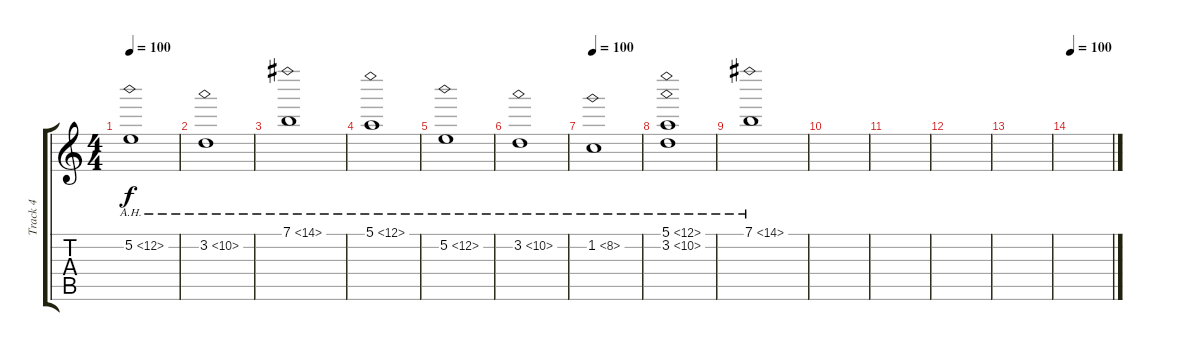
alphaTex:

\track ("Track 4" "Track 4") {instrument electricguitarclean}
\staff {score tabs}
\tuning (E4 B3 G3 D3 A2 E2) {hide}
\ts (4 4)
\tempo 100
\clef g2
\ks c
5.2{ah 7}.1{dy f} |
3.2{ah 7}.1 |
7.1{ah 7}.1 |
5.1{ah 7}.1 |
5.2{ah 7}.1 |
3.2{ah 7}.1 |
\tempo 100
1.2{ah 7}.1 |
(5.1{ah 7} 3.2{ah 7}).1 |
7.1{ah 7}.1 |
|
|
|
|
\tempo 100
